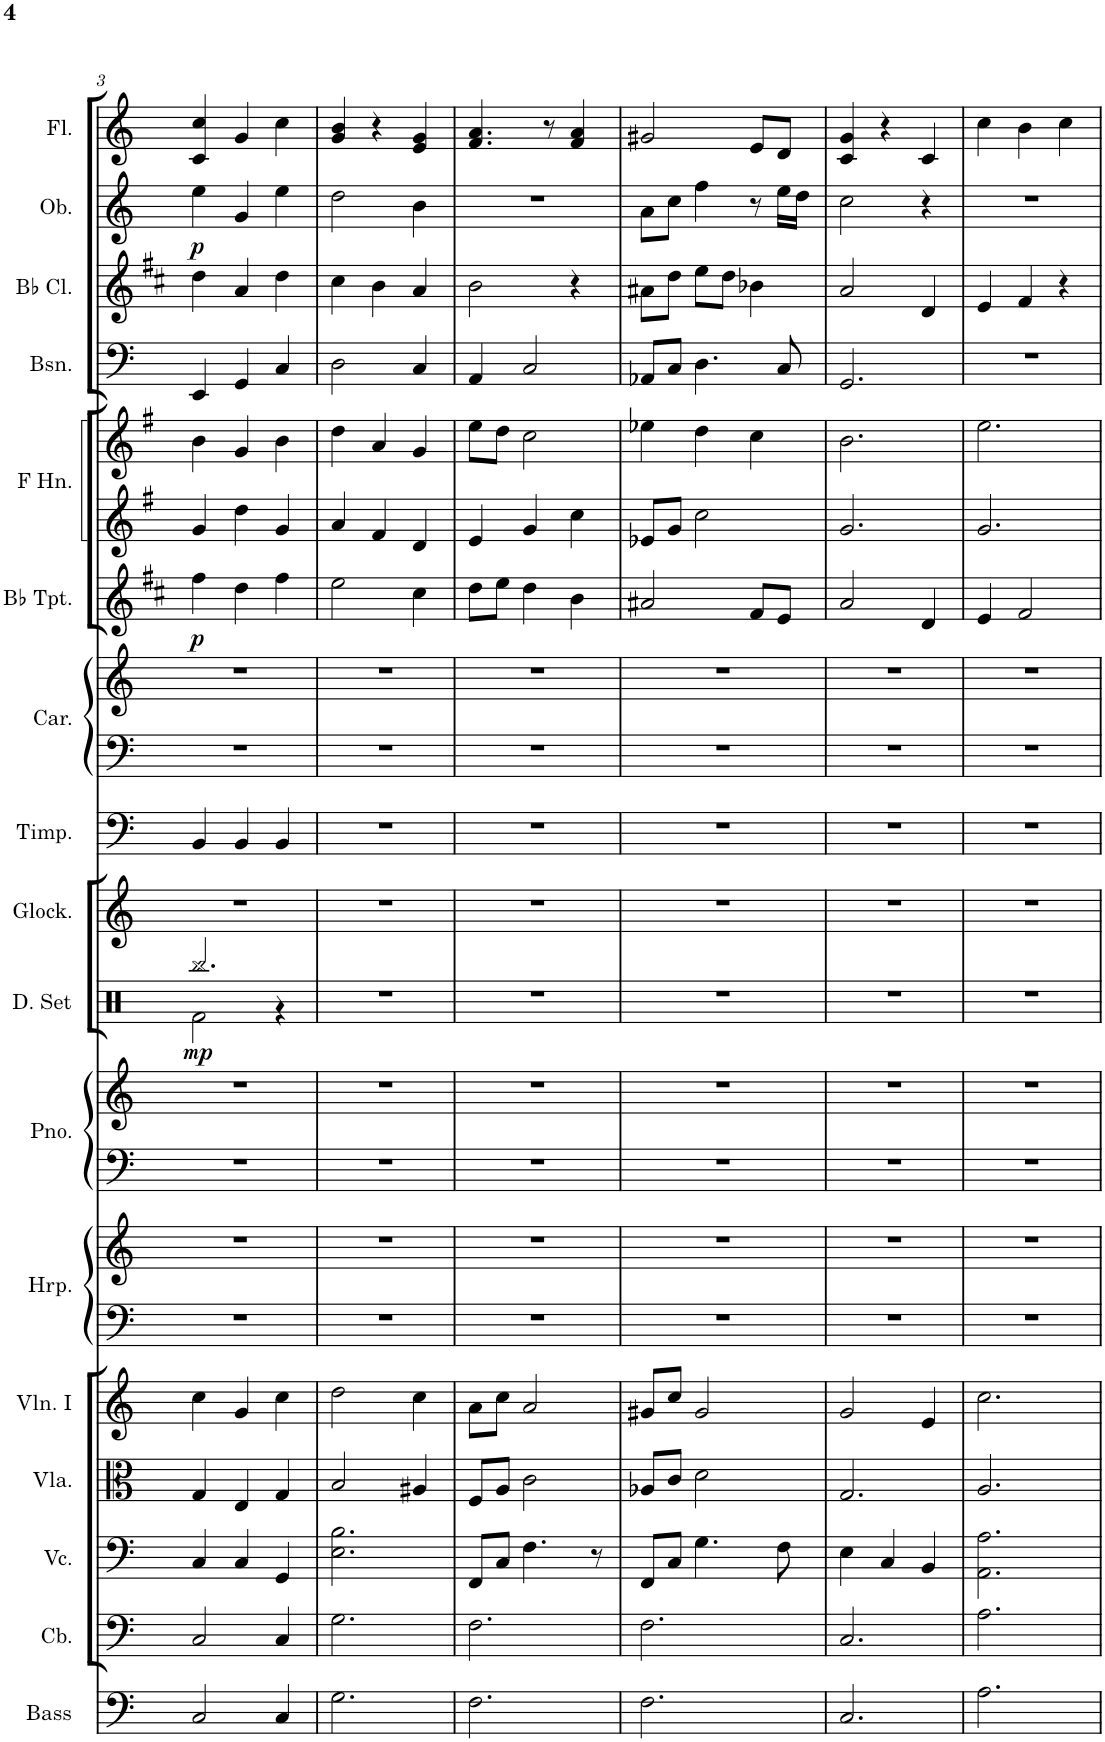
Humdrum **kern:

**kern	**kern	**kern	**kern	**kern	**kern	**kern	**kern	**kern	**kern	**dynam	**kern	**kern	**kern	**kern	**kern	**dynam	**kern	**kern	**kern	**kern	**kern	**dynam	**kern
*part17	*part16	*part15	*part14	*part13	*part12	*part12	*part11	*part11	*part10	*part10	*part9	*part8	*part7	*part7	*part6	*part6	*part5	*part5	*part4	*part3	*part2	*part2	*part1
*staff21	*staff20	*staff19	*staff18	*staff17	*staff16	*staff15	*staff14	*staff13	*staff12	*staff12	*staff11	*staff10	*staff9	*staff8	*staff7	*staff7	*staff6	*staff5	*staff4	*staff3	*staff2	*staff2	*staff1
*I"Acoustic Bass	*I"Contrabasses	*I"Violoncellos	*I"Violas	*I"Violins I	*I"Harp	*	*I"Grand Piano	*	*I"Drumset	*	*I"Glockenspiel	*I"Timpani	*I"Carillon	*	*I"Trumpets in Bb	*	*I"Horns in F	*	*I"Bassoons	*I"Clarinets in Bb	*I"Oboes	*	*I"Flutes
*I'Bass	*I'Cb.	*I'Vc.	*I'Vla.	*I'Vln. I	*I'Hrp.	*	*I'Pno.	*	*I'D. Set	*	*I'Glock.	*I'Timp.	*I'Car.	*	*	*	*	*	*I'Bsn.	*	*I'Ob.	*	*I'Fl.
!!LO:PB:g=z
*clefF4	*clefF4	*clefF4	*clefC3	*clefG2	*clefF4	*clefG2	*clefF4	*clefG2	*clefX	*	*clefG2	*clefF4	*clefF4	*clefG2	*clefG2	*	*clefG2	*clefG2	*clefF4	*clefG2	*clefG2	*	*clefG2
*Trd7c12	*Trd7c12	*	*	*	*	*	*	*	*	*	*Trd-14c-24	*	*	*	*Trd1c2	*	*Trd4c7	*Trd4c7	*	*Trd1c2	*	*	*
*k[]	*k[]	*k[]	*k[]	*k[]	*k[]	*k[]	*k[]	*k[]	*k[]	*	*k[]	*k[]	*k[]	*k[]	*k[f#c#]	*	*k[f#]	*k[f#]	*k[]	*k[f#c#]	*k[]	*	*k[]
*M3/4	*M3/4	*M3/4	*M3/4	*M3/4	*M3/4	*M3/4	*M3/4	*M3/4	*M3/4	*	*M3/4	*M3/4	*M3/4	*M3/4	*M3/4	*	*M3/4	*M3/4	*M3/4	*M3/4	*M3/4	*	*M3/4
=3	=3	=3	=3	=3	=3	=3	=3	=3	=3	=3	=3	=3	=3	=3	=3	=3	=3	=3	=3	=3	=3	=3	=3
*	*	*	*	*	*	*	*	*	*^	*	*	*	*	*	*	*	*	*	*	*	*	*	*
!	!	!	!	!	!	!	!	!	!	!	!LO:DY:b	!	!	!	!	!	!LO:DY:b	!	!	!	!	!	!LO:DY:b	!
2C/	2C/	4C/	4G/	4cc\	2.r	2.r	2.r	2.r	2.Rbb/	2Rf\	mp	2.r	4BB/	2.r	2.r	4ff#\	p	4g/	4b\	4EE/	4dd\	4ee\	p	4c/ 4cc/
.	.	4C/	4E/	4g/	.	.	.	.	.	.	.	.	4BB/	.	.	4dd\	.	4dd\	4g/	4GG/	4a/	4g/	.	4g/
4C/	4C/	4GG/	4G/	4cc\	.	.	.	.	.	4r	.	.	4BB/	.	.	4ff#\	.	4g/	4b\	4C/	4dd\	4ee\	.	4cc\
*	*	*	*	*	*	*	*	*	*v	*v	*	*	*	*	*	*	*	*	*	*	*	*	*	*
=4	=4	=4	=4	=4	=4	=4	=4	=4	=4	=4	=4	=4	=4	=4	=4	=4	=4	=4	=4	=4	=4	=4	=4
2.G\	2.G\	2.E\ 2.B\	2B/	2dd\	2.r	2.r	2.r	2.r	2.r	.	2.r	2.r	2.r	2.r	2ee\	.	4a/	4dd\	2D\	4cc#\	2dd\	.	4g/ 4b/
.	.	.	.	.	.	.	.	.	.	.	.	.	.	.	.	.	4f#/	4a/	.	4b\	.	.	4r
.	.	.	4A#X/	4cc\	.	.	.	.	.	.	.	.	.	.	4cc#\	.	4d/	4g/	4C/	4a/	4b\	.	4e/ 4g/
=5	=5	=5	=5	=5	=5	=5	=5	=5	=5	=5	=5	=5	=5	=5	=5	=5	=5	=5	=5	=5	=5	=5	=5
2.F\	2.F\	8FF/L	8F/L	8a\L	2.r	2.r	2.r	2.r	2.r	.	2.r	2.r	2.r	2.r	8dd\L	.	4e/	8ee\L	4AA/	2b\	2.r	.	4.f/ 4.a/
.	.	8C/J	8A/J	8cc\J	.	.	.	.	.	.	.	.	.	.	8ee\J	.	.	8dd\J	.	.	.	.	.
.	.	4.F\	2c\	2a/	.	.	.	.	.	.	.	.	.	.	4dd\	.	4g/	2cc\	2C/	.	.	.	.
.	.	.	.	.	.	.	.	.	.	.	.	.	.	.	.	.	.	.	.	.	.	.	8r
.	.	.	.	.	.	.	.	.	.	.	.	.	.	.	4b\	.	4cc\	.	.	4r	.	.	4f/ 4a/
.	.	8r	.	.	.	.	.	.	.	.	.	.	.	.	.	.	.	.	.	.	.	.	.
=6	=6	=6	=6	=6	=6	=6	=6	=6	=6	=6	=6	=6	=6	=6	=6	=6	=6	=6	=6	=6	=6	=6	=6
2.F\	2.F\	8FF/L	8A-X/L	8g#X/L	2.r	2.r	2.r	2.r	2.r	.	2.r	2.r	2.r	2.r	2a#X/	.	8e-X/L	4ee-X\	8AA-X/L	8a#X\L	8a\L	.	2g#X/
.	.	8C/J	8c/J	8cc/J	.	.	.	.	.	.	.	.	.	.	.	.	8g/J	.	8C/J	8dd\J	8cc\J	.	.
.	.	4.G\	2d\	2g#/	.	.	.	.	.	.	.	.	.	.	.	.	2cc\	4dd\	4.D\	8ee\L	4ff\	.	.
.	.	.	.	.	.	.	.	.	.	.	.	.	.	.	.	.	.	.	.	8dd\J	.	.	.
.	.	.	.	.	.	.	.	.	.	.	.	.	.	.	8f#/L	.	.	4cc\	.	4b-X\	8r	.	8e/L
.	.	8F\	.	.	.	.	.	.	.	.	.	.	.	.	8e/J	.	.	.	8C/	.	16ee\LL	.	8d/J
.	.	.	.	.	.	.	.	.	.	.	.	.	.	.	.	.	.	.	.	.	16dd\JJ	.	.
=7	=7	=7	=7	=7	=7	=7	=7	=7	=7	=7	=7	=7	=7	=7	=7	=7	=7	=7	=7	=7	=7	=7	=7
2.C/	2.C/	4E\	2.G/	2g/	2.r	2.r	2.r	2.r	2.r	.	2.r	2.r	2.r	2.r	2a/	.	2.g/	2.b\	2.GG/	2a/	2cc\	.	4c/ 4g/
.	.	4C/	.	.	.	.	.	.	.	.	.	.	.	.	.	.	.	.	.	.	.	.	4r
.	.	4BB/	.	4e/	.	.	.	.	.	.	.	.	.	.	4d/	.	.	.	.	4d/	4r	.	4c/
=8	=8	=8	=8	=8	=8	=8	=8	=8	=8	=8	=8	=8	=8	=8	=8	=8	=8	=8	=8	=8	=8	=8	=8
2.A\	2.A\	2.AA\ 2.A\	2.A/	2.cc\	2.r	2.r	2.r	2.r	2.r	.	2.r	2.r	2.r	2.r	4e/	.	2.g/	2.ee\	2.r	4e/	2.r	.	4cc\
.	.	.	.	.	.	.	.	.	.	.	.	.	.	.	2f#/	.	.	.	.	4f#/	.	.	4b\
.	.	.	.	.	.	.	.	.	.	.	.	.	.	.	.	.	.	.	.	4r	.	.	4cc\
=	=	=	=	=	=	=	=	=	=	=	=	=	=	=	=	=	=	=	=	=	=	=	=
*-	*-	*-	*-	*-	*-	*-	*-	*-	*-	*-	*-	*-	*-	*-	*-	*-	*-	*-	*-	*-	*-	*-	*-
